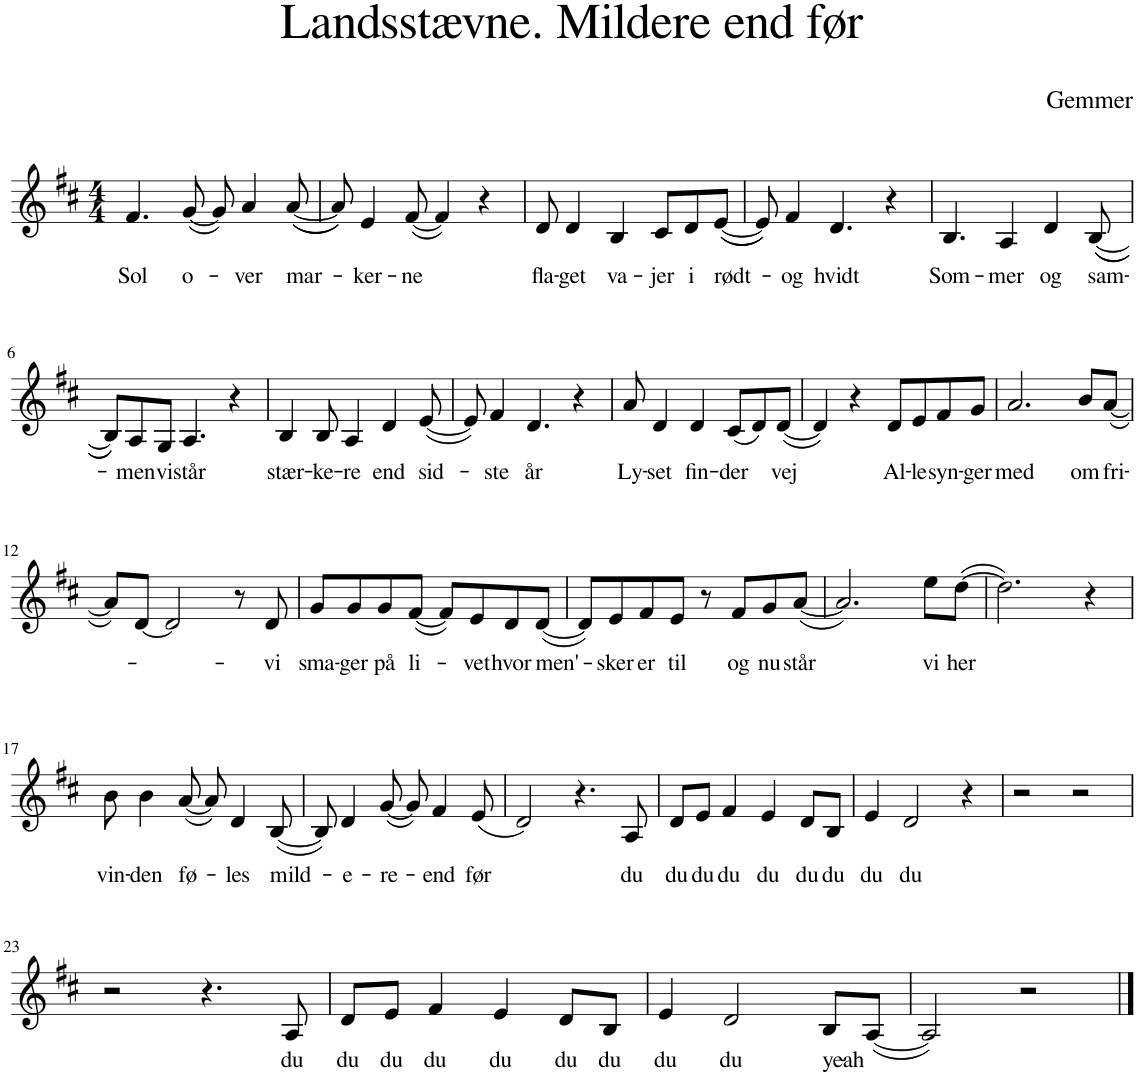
**kern	**text
*part1	*part1
*staff1	*staff1
*I"Piano	*
*I'Pno.	*
*clefG2	*
*k[f#c#]	*
*M4/4	*
=1	=1
!	!LO:LY:b
4.f#/	Sol
!	!LO:LY:b
([8g/	o-
8g/])	.
!	!LO:LY:b
4a/	ver
!	!LO:LY:b
(([8a/	mar-
=2	=2
8a/]))	.
!	!LO:LY:b
4e/	-ker-
!	!LO:LY:b
([8f#/	-ne
4f#/])	.
4r	.
=3	=3
!	!LO:LY:b
8d/	fla-
!	!LO:LY:b
4d/	-get
!	!LO:LY:b
4B/	va-
!	!LO:LY:b
8c#/L	-jer
!	!LO:LY:b
8d/	i
!	!LO:LY:b
(([8e/J	rødt-
=4	=4
8e/]))	.
!	!LO:LY:b
4f#/	-og
!	!LO:LY:b
4.d/	hvidt
4r	.
=5	=5
!	!LO:LY:b
4.B/	Som-
!	!LO:LY:b
4A/	-mer
!	!LO:LY:b
4d/	og
!	!LO:LY:b
(([8B/	sam-
!!LO:LB:g=z
=6	=6
8B/L]))	.
!	!LO:LY:b
8A/	-men
!	!LO:LY:b
8G/J	vi
!	!LO:LY:b
4.A/	står
4r	.
=7	=7
!	!LO:LY:b
4B/	stær-
!	!LO:LY:b
8B/	-ke-
!	!LO:LY:b
4A/	-re
!	!LO:LY:b
4d/	end
!	!LO:LY:b
([8e/	sid-
=8	=8
8e/])	.
!	!LO:LY:b
4f#/	-ste
!	!LO:LY:b
4.d/	år
4r	.
=9	=9
!	!LO:LY:b
8a/	Ly-
!	!LO:LY:b
4d/	-set
!	!LO:LY:b
4d/	fin-
!	!LO:LY:b
(8c#/L	-der
8d/)	.
!	!LO:LY:b
([8d/J	vej
=10	=10
4d/])	.
4r	.
!	!LO:LY:b
8d/L	Al-
!	!LO:LY:b
8e/	-le
!	!LO:LY:b
8f#/	syn-
!	!LO:LY:b
8g/J	-ger
=11	=11
!	!LO:LY:b
2.a/	med
!	!LO:LY:b
8b/L	om
!	!LO:LY:b
([8a/J	fri-
!!LO:LB:g=z
=12	=12
8a/L])	.
[8d/J	.
2d/]	.
8r	.
!	!LO:LY:b
8d/	vi
=13	=13
!	!LO:LY:b
8g/L	sma-
!	!LO:LY:b
8g/	-ger
!	!LO:LY:b
8g/	på
!	!LO:LY:b
([8f#/J	li-
8f#/L])	.
!	!LO:LY:b
8e/	-vet
!	!LO:LY:b
8d/	hvor
!	!LO:LY:b
([8d/J	men'-
=14	=14
8d/L])	.
!	!LO:LY:b
8e/	-sker
!	!LO:LY:b
8f#/	er
!	!LO:LY:b
8e/J	til
8r	.
!	!LO:LY:b
8f#/L	og
!	!LO:LY:b
8g/	nu
!	!LO:LY:b
([8a/J	står
=15	=15
2.a/])	.
!	!LO:LY:b
8ee\L	vi
!	!LO:LY:b
([8dd\J	her
=16	=16
2.dd\])	.
4r	.
!!LO:LB:g=z
=17	=17
!	!LO:LY:b
8b\	vin-
!	!LO:LY:b
4b\	-den
!	!LO:LY:b
([8a/	fø-
8a/])	.
!	!LO:LY:b
4d/	-les
!	!LO:LY:b
([8B/	mild-
=18	=18
8B/])	.
!	!LO:LY:b
4d/	-e-
!	!LO:LY:b
([8g/	-re-
8g/])	.
!	!LO:LY:b
4f#/	-end
!	!LO:LY:b
(8e/	før
=19	=19
2d/)	.
4.r	.
!	!LO:LY:b
8A/	du
=20	=20
!	!LO:LY:b
8d/L	du
!	!LO:LY:b
8e/J	du
!	!LO:LY:b
4f#/	du
!	!LO:LY:b
4e/	du
!	!LO:LY:b
8d/L	du
!	!LO:LY:b
8B/J	du
=21	=21
!	!LO:LY:b
4e/	du
!	!LO:LY:b
2d/	du
4r	.
=22	=22
2r	.
2r	.
!!LO:LB:g=z
=23	=23
2r	.
4.r	.
!	!LO:LY:b
8A/	du
=24	=24
!	!LO:LY:b
8d/L	du
!	!LO:LY:b
8e/J	du
!	!LO:LY:b
4f#/	du
!	!LO:LY:b
4e/	du
!	!LO:LY:b
8d/L	du
!	!LO:LY:b
8B/J	du
=25	=25
!	!LO:LY:b
4e/	du
!	!LO:LY:b
2d/	du
!	!LO:LY:b
8B/L	yeah-
([8A/J	.
=26	=26
2A/])	.
2r	.
==	==
*-	*-
